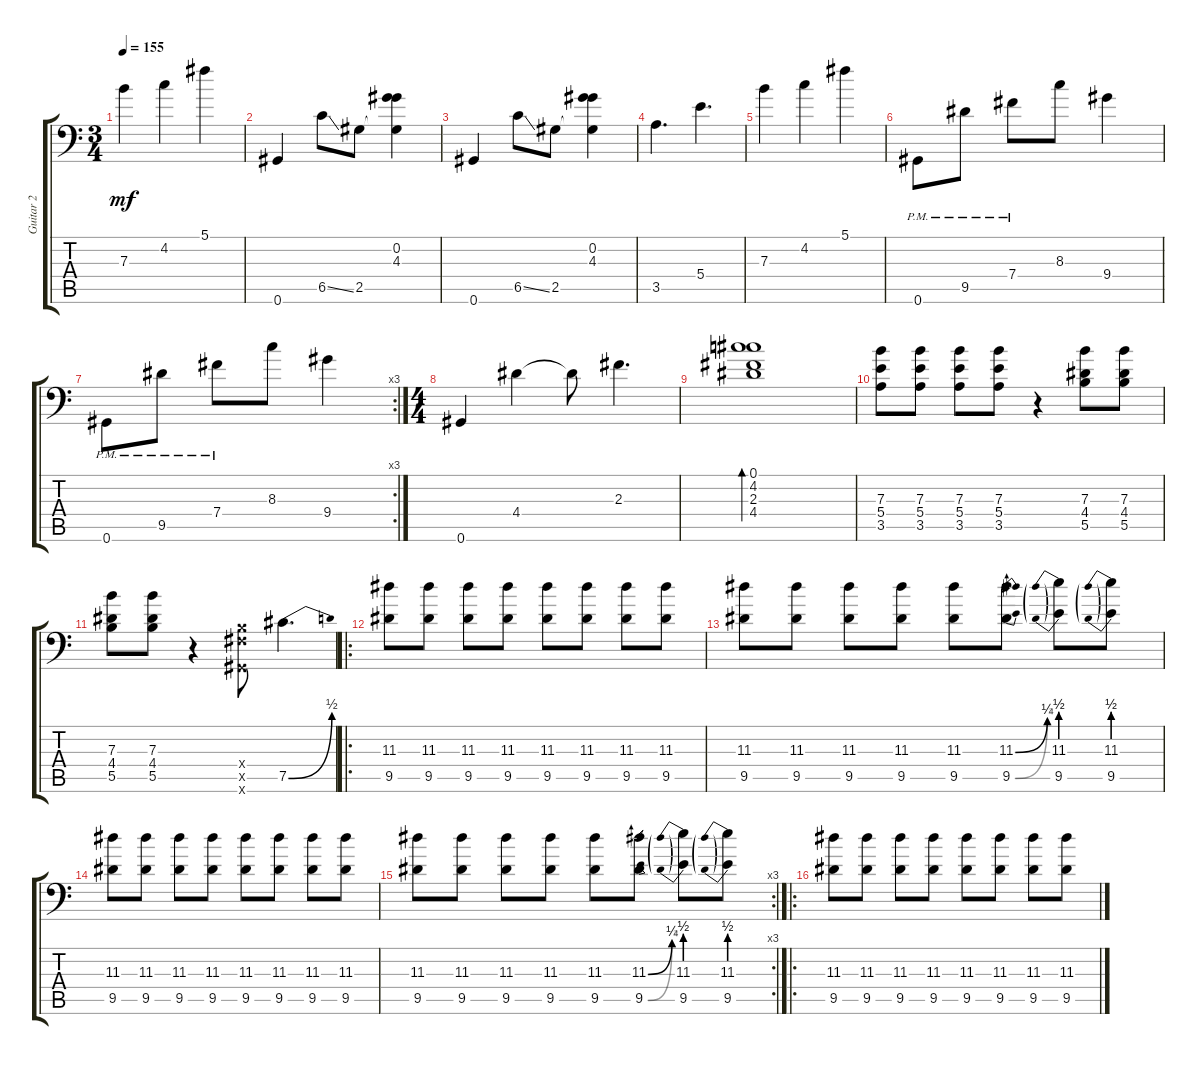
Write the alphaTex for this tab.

\track ("Guitar 2" "Guitar 2") {instrument distortionguitar}
\staff {score tabs}
\tuning (Db4 Ab3 E3 B2 Gb2 Ab1) {hide}
\ts (3 4)
\tempo 155
\clef f4
\ks c
7.3.4{dy mf} 4.2.4 5.1.4 |
0.6.4 6.5{ss}.8 2.5.8 (0.2 4.3 2.5{t}).4 |
0.6.4 6.5{ss}.8 2.5.8 (0.2 4.3 2.5{t}).4 |
3.5.4{d} 5.4.4{d} |
7.3.4 4.2.4 5.1.4 |
0.6{pm}.8 9.5{pm}.8 7.4{pm}.8 8.3.8 9.4.4 |
\rc 3
0.6{pm}.8 9.5{pm}.8 7.4{pm}.8 8.3.8 9.4.4 |
\ts (4 4)
0.6.4 4.4.4 4.4{t}.8 2.3.4{d} |
(0.1 4.2 2.3 4.4).1{bd 30} |
(7.3 5.4 3.5).8 (7.3 5.4 3.5).8 (7.3 5.4 3.5).8 (7.3 5.4 3.5).8 r.4 (7.3 4.4 5.5).8 (7.3 4.4 5.5).8 |
(7.3 4.4 5.5).8 (7.3 4.4 5.5).8 r.4 (0.4{x} 0.5{x} 0.6{x}).8 7.5{be (bend 0 0 60 2)}.4{d} |
\ro
(11.3 9.5).8 (11.3 9.5).8 (11.3 9.5).8 (11.3 9.5).8 (11.3 9.5).8 (11.3 9.5).8 (11.3 9.5).8 (11.3 9.5).8 |
(11.3 9.5).8 (11.3 9.5).8 (11.3 9.5).8 (11.3 9.5).8 (11.3 9.5).8 (11.3{be (bend 0 0 60 1)} 9.5{be (bend 0 0 60 2)}).8 (11.3{be (prebend 0 2 60 2)} 9.5{be (prebend 0 2 60 2)}).8 (11.3{be (prebend 0 2 60 2)} 9.5{be (prebend 0 2 60 2)}).8 |
(11.3 9.5).8 (11.3 9.5).8 (11.3 9.5).8 (11.3 9.5).8 (11.3 9.5).8 (11.3 9.5).8 (11.3 9.5).8 (11.3 9.5).8 |
\rc 3
(11.3 9.5).8 (11.3 9.5).8 (11.3 9.5).8 (11.3 9.5).8 (11.3 9.5).8 (11.3{be (bend 0 0 60 1)} 9.5{be (bend 0 0 60 2)}).8 (11.3{be (prebend 0 2 60 2)} 9.5{be (prebend 0 2 60 2)}).8 (11.3{be (prebend 0 2 60 2)} 9.5{be (prebend 0 2 60 2)}).8 |
\ro
(11.3 9.5).8 (11.3 9.5).8 (11.3 9.5).8 (11.3 9.5).8 (11.3 9.5).8 (11.3 9.5).8 (11.3 9.5).8 (11.3 9.5).8
